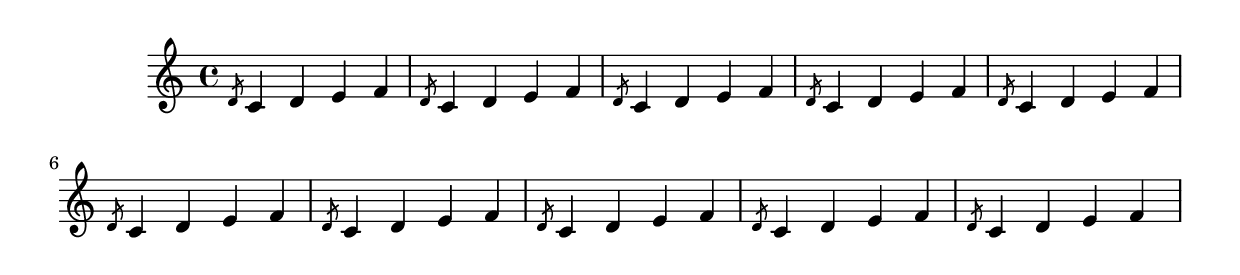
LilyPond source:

\version "1.7.18"
\header {
    texidoc = "Grace notes and unfolded repeats.
Line breaks may happen before  grace  notes.
"
}
    

\score{
  \notes\context Voice \relative c'{

    % Bug 2: What happens with the grace notes here?
    \repeat unfold  10 {\grace d8 c4 d e f}

  }
}

